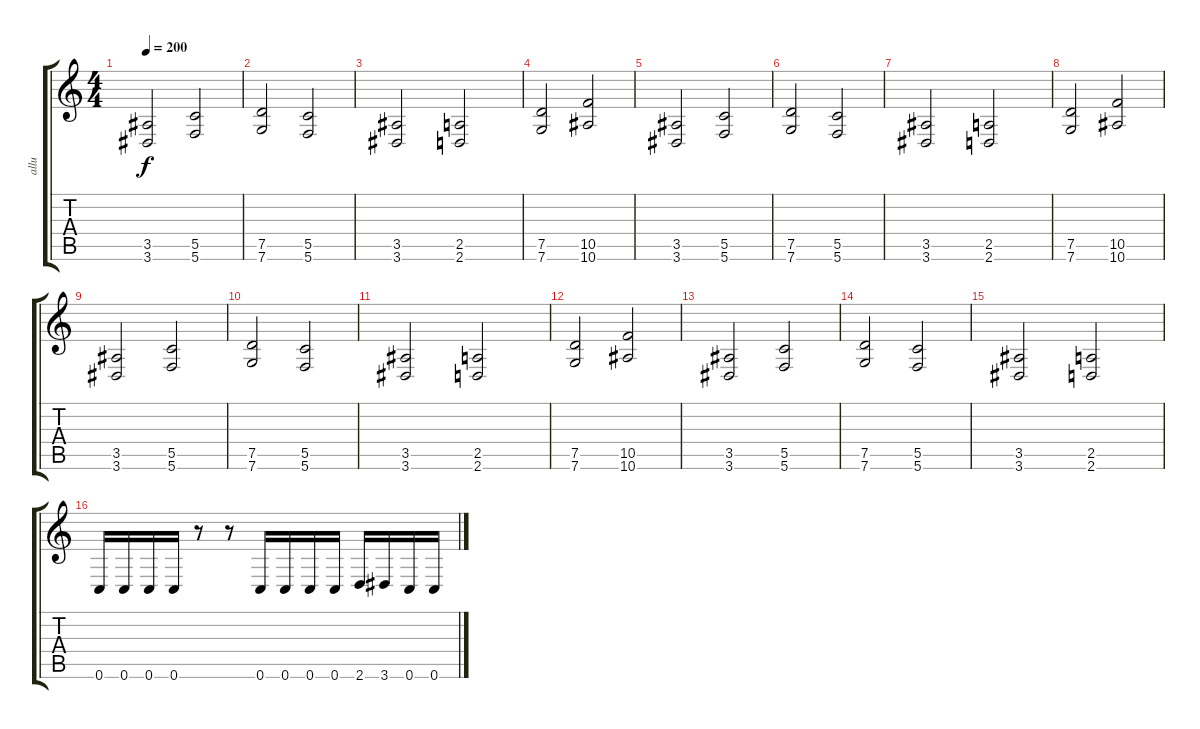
\track ("allu" "allu") {instrument distortionguitar}
\staff {score tabs}
\tuning (D4 A3 F3 C3 G2 C2) {hide}
\ts (4 4)
\tempo 200
\clef g2
\ks c
(3.5 3.6).2{dy f} (5.5 5.6).2 |
(7.5 7.6).2 (5.5 5.6).2 |
(3.5 3.6).2 (2.5 2.6).2 |
(7.5 7.6).2 (10.5 10.6).2 |
(3.5 3.6).2 (5.5 5.6).2 |
(7.5 7.6).2 (5.5 5.6).2 |
(3.5 3.6).2 (2.5 2.6).2 |
(7.5 7.6).2 (10.5 10.6).2 |
(3.5 3.6).2 (5.5 5.6).2 |
(7.5 7.6).2 (5.5 5.6).2 |
(3.5 3.6).2 (2.5 2.6).2 |
(7.5 7.6).2 (10.5 10.6).2 |
(3.5 3.6).2 (5.5 5.6).2 |
(7.5 7.6).2 (5.5 5.6).2 |
(3.5 3.6).2 (2.5 2.6).2 |
0.6.16 0.6.16 0.6.16 0.6.16 r.8 r.8 0.6.16 0.6.16 0.6.16 0.6.16 2.6.16 3.6.16 0.6.16 0.6.16
